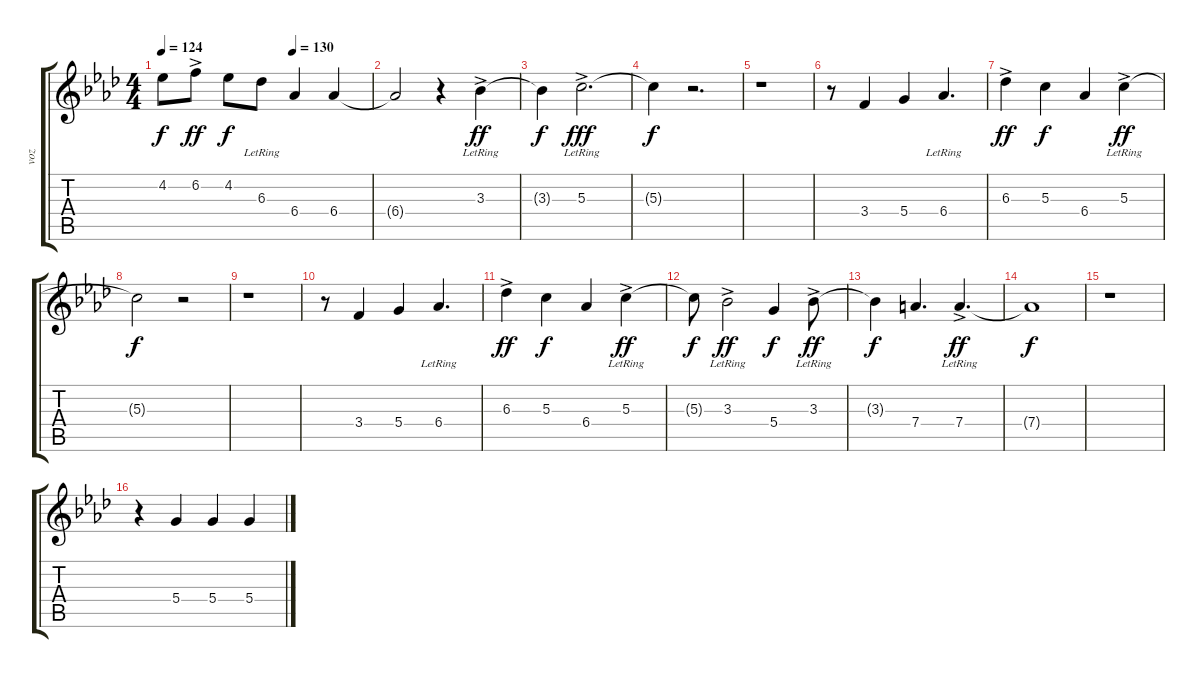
\track ("voz" "voz") {instrument acousticguitarnylon}
\staff {score tabs}
\tuning (E4 B3 G3 D3 A2 E2) {hide}
\ts (4 4)
\tempo 124
\tempo (130 0.625)
\clef g2
\ks fminor
4.2.8{dy f instrument acousticguitarnylon} 6.2{ac}.8{dy ff} 4.2.8{dy f} 6.3{lr}.8 6.4.4 6.4.4 |
6.4{t}.2 r.4 3.3{ac lr}.4{dy ff} |
3.3{t}.4{dy f} 5.3{ac lr}.2{d dy fff} |
5.3{t}.4{dy f} r.2{d} |
r.1 |
r.8 3.4.4 5.4.4 6.4{lr}.4{d} |
6.3{ac}.4{dy ff} 5.3.4{dy f} 6.4.4 5.3{ac lr}.4{dy ff} |
5.3{t}.2{dy f} r.2 |
r.1 |
r.8 3.4.4 5.4.4 6.4{lr}.4{d} |
6.3{ac}.4{dy ff} 5.3.4{dy f} 6.4.4 5.3{ac lr}.4{dy ff} |
5.3{t}.8{dy f} 3.3{ac lr}.2{dy ff} 5.4.4{dy f} 3.3{ac lr}.8{dy ff} |
3.3{t}.4{dy f} 7.4.4{d} 7.4{ac lr}.4{d dy ff} |
7.4{t}.1{dy f} |
r.1 |
r.4 5.4.4 5.4.4 5.4.4
